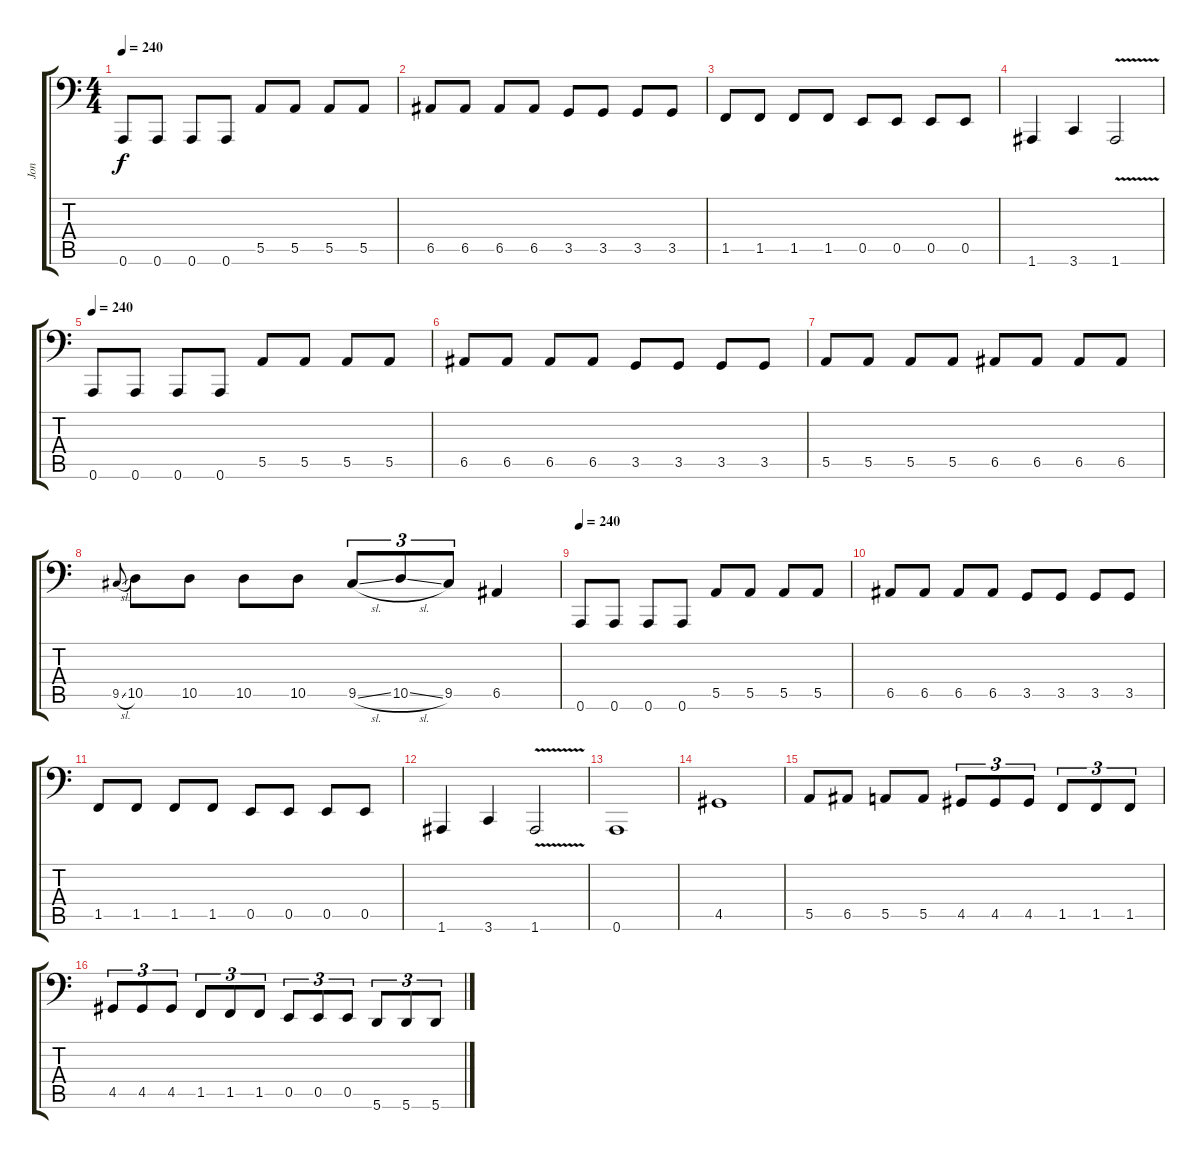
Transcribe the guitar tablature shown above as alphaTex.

\track ("Jon" "Jon") {instrument electricbasspick}
\staff {score tabs}
\tuning (B2 Gb2 D2 A1 E1 A0) {hide}
\ts (4 4)
\tempo 240
\clef f4
\ks c
0.6.8{dy f} 0.6.8 0.6.8 0.6.8 5.5.8 5.5.8 5.5.8 5.5.8 |
6.5.8 6.5.8 6.5.8 6.5.8 3.5.8 3.5.8 3.5.8 3.5.8 |
1.5.8 1.5.8 1.5.8 1.5.8 0.5.8 0.5.8 0.5.8 0.5.8 |
1.6.4 3.6.4 1.6{v}.2 |
\tempo 240
0.6.8 0.6.8 0.6.8 0.6.8 5.5.8 5.5.8 5.5.8 5.5.8 |
6.5.8 6.5.8 6.5.8 6.5.8 3.5.8 3.5.8 3.5.8 3.5.8 |
5.5.8 5.5.8 5.5.8 5.5.8 6.5.8 6.5.8 6.5.8 6.5.8 |
9.5{sl}.8{gr onbeat} 10.5.8 10.5.8 10.5.8 10.5.8 9.5{sl}.8{tu (3 2)} 10.5{sl}.8{tu (3 2)} 9.5.8{tu (3 2)} 6.5.4 |
\tempo 240
0.6.8 0.6.8 0.6.8 0.6.8 5.5.8 5.5.8 5.5.8 5.5.8 |
6.5.8 6.5.8 6.5.8 6.5.8 3.5.8 3.5.8 3.5.8 3.5.8 |
1.5.8 1.5.8 1.5.8 1.5.8 0.5.8 0.5.8 0.5.8 0.5.8 |
1.6.4 3.6.4 1.6{v}.2 |
0.6.1 |
4.5.1 |
5.5.8 6.5.8 5.5.8 5.5.8 4.5.8{tu (3 2)} 4.5.8{tu (3 2)} 4.5.8{tu (3 2)} 1.5.8{tu (3 2)} 1.5.8{tu (3 2)} 1.5.8{tu (3 2)} |
4.5.8{tu (3 2)} 4.5.8{tu (3 2)} 4.5.8{tu (3 2)} 1.5.8{tu (3 2)} 1.5.8{tu (3 2)} 1.5.8{tu (3 2)} 0.5.8{tu (3 2)} 0.5.8{tu (3 2)} 0.5.8{tu (3 2)} 5.6.8{tu (3 2)} 5.6.8{tu (3 2)} 5.6.8{tu (3 2)}
